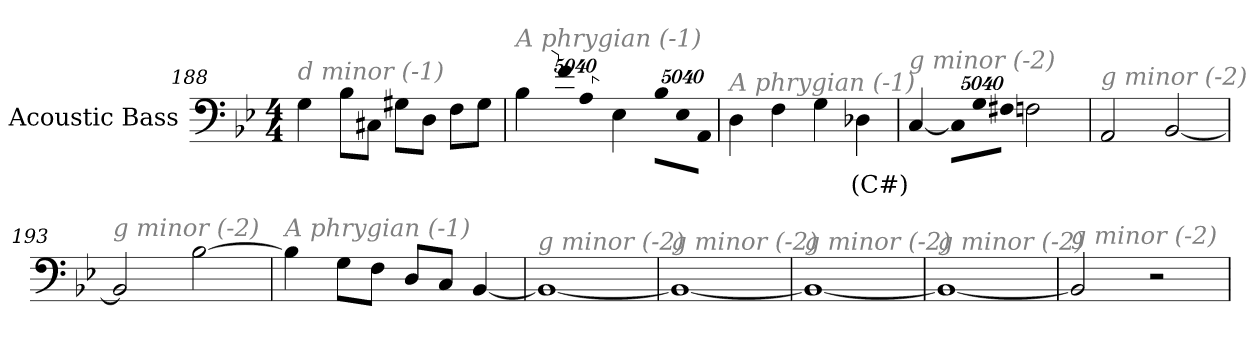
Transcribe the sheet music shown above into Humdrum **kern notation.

**kern	**text
*part1	*part1
*staff1	*staff1
*I"Acoustic Bass	*
*clefF4	*
*ITrd7c12	*
*k[b-e-]	*
*B-:	*
*M4/4	*
=188	=188
!LO:TX:i:color=#808080:t=d minor (-1)	!
4GG	.
8BB-L	.
8CC#XJ	.
8GG#XL	.
8DDJ	.
8FFL	.
8GG#J	.
=189	=189
!LO:TX:i:color=#808080:t=A phrygian (-1)	!
4BB-	.
!LO:N:vis=8	!
40320%3347F	.
!LO:N:vis=4	!
20160%3347AA	.
4EE-	.
!LO:N:vis=8	!
40320%3347BB-L	.
!LO:N:vis=8	!
40320%3347EE-	.
!LO:N:vis=8	!
40320%3347AAAJ	.
=190	=190
!LO:TX:i:color=#808080:t=A phrygian (-1)	!
4DD	.
4FF	.
4GG	.
4DD-Xi	(C#)
=191	=191
!LO:TX:i:color=#808080:t=g minor (-2)	!
[4CC	.
!LO:N:vis=8	!
40320%3347CCL]	.
!LO:N:vis=8	!
40320%3347GG	.
!LO:N:vis=8	!
40320%3347FF#XJ	.
2FFn	.
=192	=192
!LO:TX:i:color=#808080:t=g minor (-2)	!
2AAA	.
[2BBB-	.
=193	=193
!LO:TX:i:color=#808080:t=g minor (-2)	!
2BBB-]	.
[2BB-	.
=194	=194
!LO:TX:i:color=#808080:t=A phrygian (-1)	!
4BB-]	.
8GGL	.
8FFJ	.
8DDL	.
8CCJ	.
[4BBB-	.
=195	=195
!LO:TX:i:color=#808080:t=g minor (-2)	!
1BBB-_	.
=196	=196
!LO:TX:i:color=#808080:t=g minor (-2)	!
1BBB-_	.
=197	=197
!LO:TX:i:color=#808080:t=g minor (-2)	!
1BBB-_	.
=198	=198
!LO:TX:i:color=#808080:t=g minor (-2)	!
1BBB-_	.
=199	=199
!LO:TX:i:color=#808080:t=g minor (-2)	!
2BBB-]	.
2r	.
=	=
*-	*-
